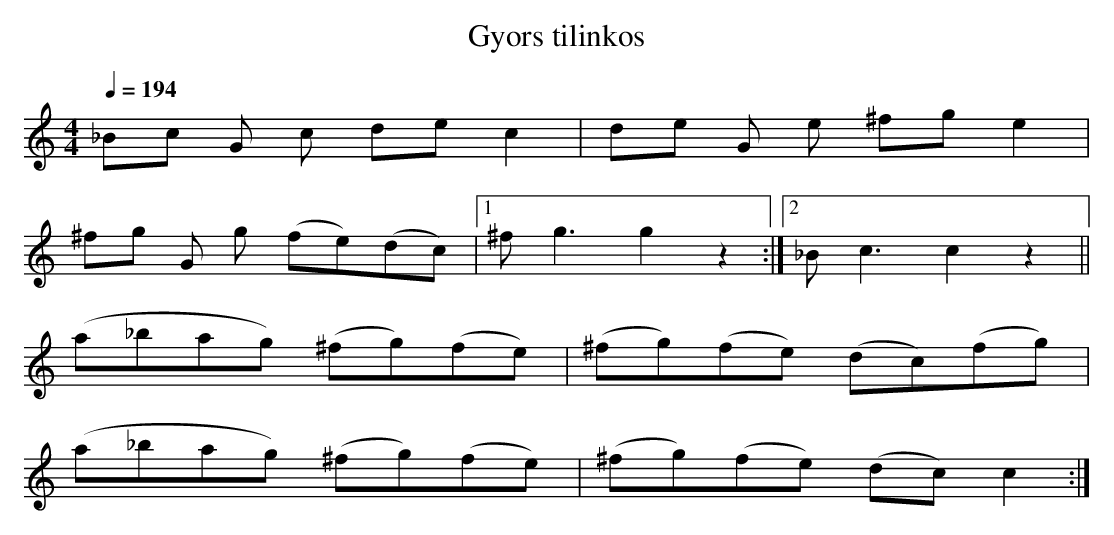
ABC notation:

X:1
T:Gyors tilinkos
M:4/4
L:1/8
Q:1/4=194
K:C
_Bc  G c  de  c2 |    de G e ^fg e2 |
^fg  G g (fe)(dc)|[1 ^fg3     g2 z2:|\
                  [2 _B c3    c2 z2||
(a_bag) (^fg)(fe)|(^fg)(fe) (dc)(fg)|
(a_bag) (^fg)(fe)|(^fg)(fe) (dc) c2:|

The Moldavian flute player Andras Hodorog learned this instrument from his
mother, who would only play it around Easter because she thought it was
such a happy sound it could charm the dead out of their graves, and you'd
only want that to happen at the time of the Church's greatest festivity.

The tilinko is the instrument, more than any other, whose pitch structure is
determined by the overtone series.  So much for the pop-musicology idea that
the overtone series is the primary influence on what Western music sounds
like.  If that theory were true, all music would sound like tilinko tunes.


4. The Nikriz or Misheberach Scale
== ===============================

A related scale from the same culture is that of the Moldavian kaval,
a five-holed low whistle (fundamental usually around A below middle C)
which is played in the first three or four harmonics.  It's like the
acoustic scale but with a flattened third: a dorian scale with a sharpened
fourth (but the kaval's tuning is different from the tilinko's natural
acoustic scale).  Fingerings, hence the exact scale, are variable.  Here
are two Moldavian Hungarian dance tunes for it:
